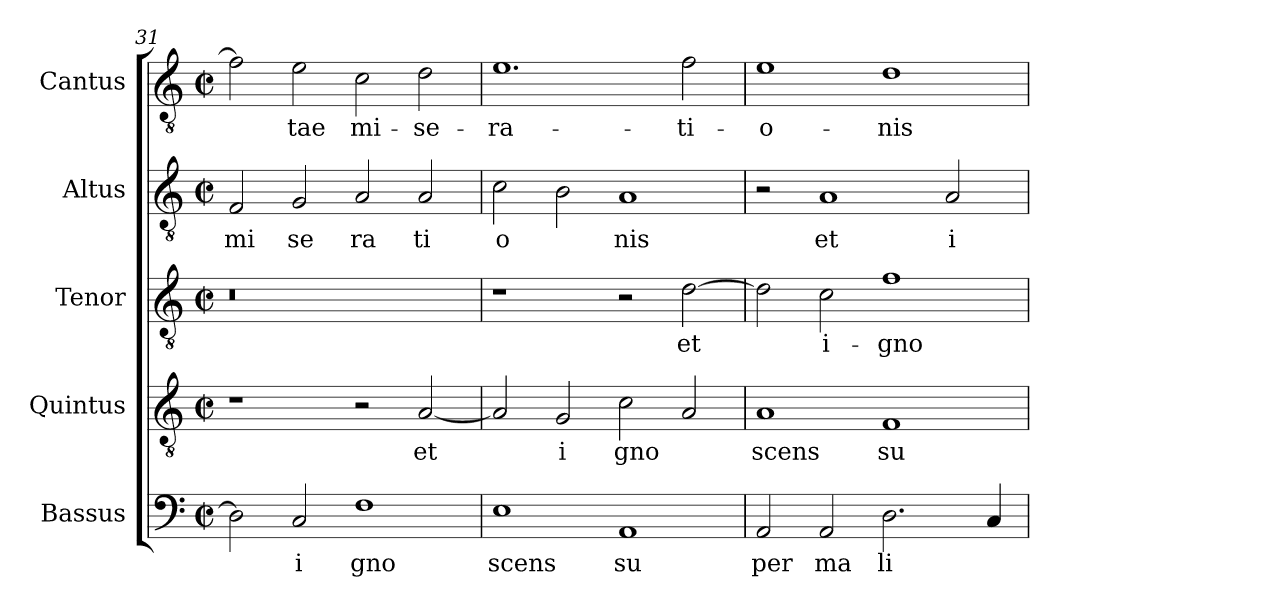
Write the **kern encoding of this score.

**kern	**text	**kern	**text	**kern	**text	**kern	**text	**kern	**text
*part5	*part5	*part4	*part4	*part3	*part3	*part2	*part2	*part1	*part1
*staff5	*staff5	*staff4	*staff4	*staff3	*staff3	*staff2	*staff2	*staff1	*staff1
*I"Bassus	*	*I"Quintus	*	*I"Tenor	*	*I"Altus	*	*I"Cantus	*
*clefF4	*	*clefGv2	*	*clefGv2	*	*clefGv2	*	*clefGv2	*
*M2/2	*	*M2/2	*	*M2/2	*	*M2/2	*	*M2/2	*
*met(c|)	*	*met(c|)	*	*met(c|)	*	*met(c|)	*	*met(c|)	*
=31	=31	=31	=31	=31	=31	=31	=31	=31	=31
!	!	!	!	!	!	!	!LO:LY:b:cj	!	!
2D\]	.	1r	.	0r	.	2F/	mi	2f\]	.
!	!LO:LY:b:cj	!	!	!	!	!	!LO:LY:b:cj	!	!LO:LY:b:cj
2C/	i	.	.	.	.	2G/	se	2e\	-tae
!	!LO:LY:b:cj	!	!	!	!	!	!LO:LY:b:cj	!	!LO:LY:b:cj
1F	gno	2r	.	.	.	2A/	ra	2c\	mi-
!	!	!	!LO:LY:b:cj	!	!	!	!LO:LY:b:cj	!	!LO:LY:b:cj
.	.	[<2A/	et	.	.	2A/	ti	2d\	-se-
=32	=32	=32	=32	=32	=32	=32	=32	=32	=32
!	!LO:LY:b:cj	!	!	!	!	!	!LO:LY:b:cj	!	!LO:LY:b:cj
1E	scens	2A/]	.	1r	.	2c\	o	1.e	-ra-
!	!	!	!LO:LY:b:cj	!	!	!	!	!	!
.	.	2G/	i	.	.	2B\	.	.	.
!	!LO:LY:b:cj	!	!LO:LY:b	!	!	!	!LO:LY:b:cj	!	!
1AA	su	2c\	gno	2r	.	1A	nis	.	.
!	!	!	!	!	!LO:LY:b:cj	!	!	!	!LO:LY:b:cj
.	.	2A/	.	[>2d\	et	.	.	2f\	-ti-
=33	=33	=33	=33	=33	=33	=33	=33	=33	=33
!	!LO:LY:b:cj	!	!LO:LY:b:cj	!	!	!	!	!	!LO:LY:b:cj
2AA/	per	1A	scens	2d\]	.	2r	.	1e	-o-
!	!LO:LY:b:cj	!	!	!	!LO:LY:b:cj	!	!LO:LY:b:cj	!	!
2AA/	ma	.	.	2c\	i-	1A	et	.	.
!	!LO:LY:b:cj	!	!LO:LY:b:cj	!	!LO:LY:b:cj	!	!	!	!LO:LY:b:cj
2.D\	li	1F	su	1f	-gno-	.	.	1d	-nis
!	!	!	!	!	!	!	!LO:LY:b:cj	!	!
.	.	.	.	.	.	2A/	i	.	.
4C/	.	.	.	.	.	.	.	.	.
=	=	=	=	=	=	=	=	=	=
*-	*-	*-	*-	*-	*-	*-	*-	*-	*-
